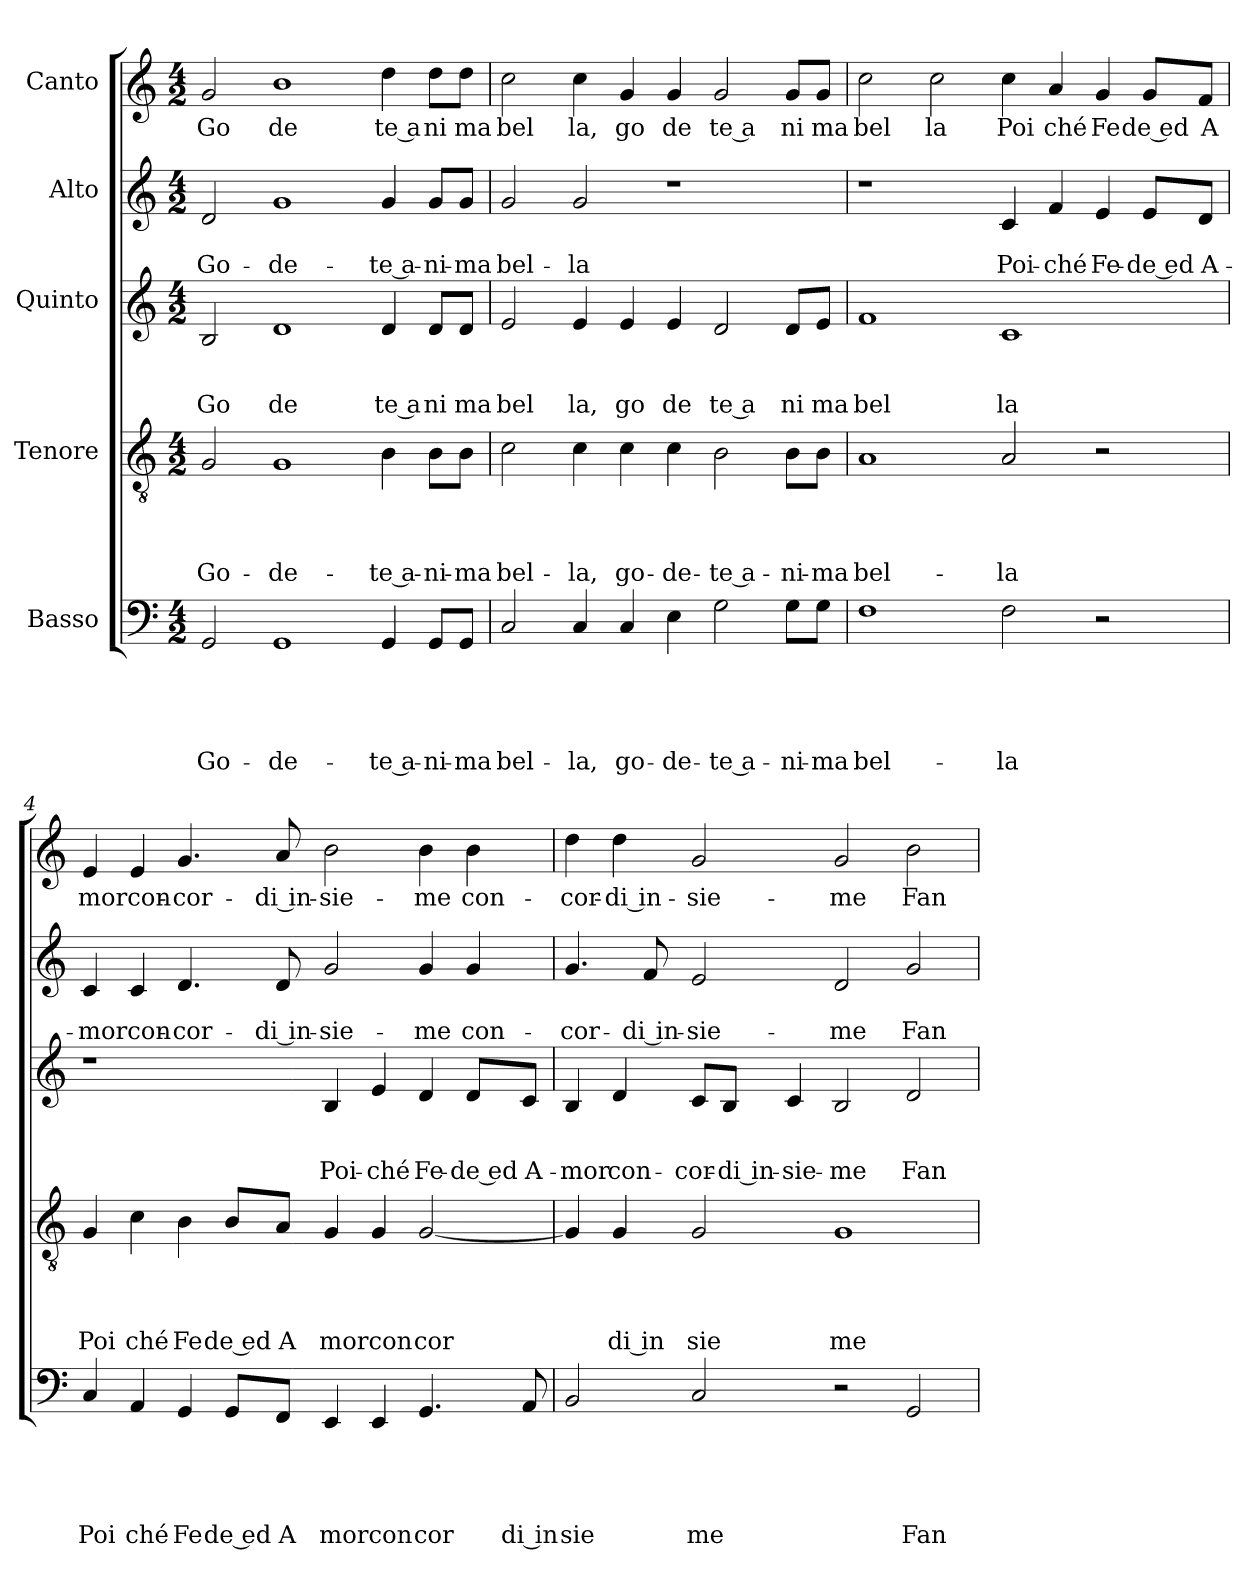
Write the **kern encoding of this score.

**kern	**text	**text	**text	**text	**text	**kern	**text	**text	**text	**text	**kern	**text	**text	**text	**kern	**text	**text	**kern	**text
*part5	*part5	*part5	*part5	*part5	*part5	*part4	*part4	*part4	*part4	*part4	*part3	*part3	*part3	*part3	*part2	*part2	*part2	*part1	*part1
*staff5	*staff5	*staff5	*staff5	*staff5	*staff5	*staff4	*staff4	*staff4	*staff4	*staff4	*staff3	*staff3	*staff3	*staff3	*staff2	*staff2	*staff2	*staff1	*staff1
*I"Basso	*	*	*	*	*	*I"Tenore	*	*	*	*	*I"Quinto	*	*	*	*I"Alto	*	*	*I"Canto	*
*clefF4	*	*	*	*	*	*clefGv2	*	*	*	*	*clefG2	*	*	*	*clefG2	*	*	*clefG2	*
*k[]	*	*	*	*	*	*k[]	*	*	*	*	*k[]	*	*	*	*k[]	*	*	*k[]	*
*C:	*	*	*	*	*	*C:	*	*	*	*	*C:	*	*	*	*C:	*	*	*C:	*
*M4/2	*	*	*	*	*	*M4/2	*	*	*	*	*M4/2	*	*	*	*M4/2	*	*	*M4/2	*
=1	=1	=1	=1	=1	=1	=1	=1	=1	=1	=1	=1	=1	=1	=1	=1	=1	=1	=1	=1
!	!	!	!	!	!LO:LY:b	!	!	!	!	!LO:LY:b	!	!	!	!LO:LY:b	!	!	!LO:LY:b	!	!LO:LY:b
2GG/	.	.	.	.	Go-	2G/	.	.	.	Go-	2B/	.	.	Go	2d/	.	Go-	2g/	Go
!	!	!	!	!	!LO:LY:b	!	!	!	!	!LO:LY:b	!	!	!	!LO:LY:b	!	!	!LO:LY:b	!	!LO:LY:b
1GG	.	.	.	.	-de-	1G	.	.	.	-de-	1d	.	.	de	1g	.	-de-	1b	de
!	!	!	!	!	!LO:LY:b:rj	!	!	!	!	!LO:LY:b:rj	!	!	!	!LO:LY:b:rj	!	!	!LO:LY:b:rj	!	!LO:LY:b:rj
4GG/	.	.	.	.	-te a-	4B\	.	.	.	-te a-	4d/	.	.	te a	4g/	.	-te a-	4dd\	te a
!	!	!	!	!	!LO:LY:b	!	!	!	!	!LO:LY:b	!	!	!	!LO:LY:b	!	!	!LO:LY:b	!	!LO:LY:b
8GG/L	.	.	.	.	-ni-	8B\L	.	.	.	-ni-	8d/L	.	.	ni	8g/L	.	-ni-	8dd\L	ni
!	!	!	!	!	!LO:LY:b	!	!	!	!	!LO:LY:b	!	!	!	!LO:LY:b	!	!	!LO:LY:b	!	!LO:LY:b
8GG/J	.	.	.	.	-ma	8B\J	.	.	.	-ma	8d/J	.	.	ma	8g/J	.	-ma	8dd\J	ma
=2	=2	=2	=2	=2	=2	=2	=2	=2	=2	=2	=2	=2	=2	=2	=2	=2	=2	=2	=2
!	!	!	!	!	!LO:LY:b	!	!	!	!	!LO:LY:b	!	!	!	!LO:LY:b	!	!	!LO:LY:b	!	!LO:LY:b
2C/	.	.	.	.	bel-	2c\	.	.	.	bel-	2e/	.	.	bel	2g/	.	bel-	2cc\	bel
!	!	!	!	!	!LO:LY:b	!	!	!	!	!LO:LY:b	!	!	!	!LO:LY:b	!	!	!LO:LY:b	!	!LO:LY:b
4C/	.	.	.	.	-la,	4c\	.	.	.	-la,	4e/	.	.	la,	2g/	.	-la	4cc\	la,
!	!	!	!	!	!LO:LY:b	!	!	!	!	!LO:LY:b	!	!	!	!LO:LY:b	!	!	!	!	!LO:LY:b
4C/	.	.	.	.	go-	4c\	.	.	.	go-	4e/	.	.	go	.	.	.	4g/	go
!	!	!	!	!	!LO:LY:b	!	!	!	!	!LO:LY:b	!	!	!	!LO:LY:b	!	!	!	!	!LO:LY:b
4E\	.	.	.	.	-de-	4c\	.	.	.	-de-	4e/	.	.	de	1r	.	.	4g/	de
!	!	!	!	!	!LO:LY:b:rj	!	!	!	!	!LO:LY:b:rj	!	!	!	!LO:LY:b:rj	!	!	!	!	!LO:LY:b:rj
2G\	.	.	.	.	-te a-	2B\	.	.	.	-te a-	2d/	.	.	te a	.	.	.	2g/	te a
!	!	!	!	!	!LO:LY:b	!	!	!	!	!LO:LY:b	!	!	!	!LO:LY:b	!	!	!	!	!LO:LY:b
8G\L	.	.	.	.	-ni-	8B\L	.	.	.	-ni-	8d/L	.	.	ni	.	.	.	8g/L	ni
!	!	!	!	!	!LO:LY:b	!	!	!	!	!LO:LY:b	!	!	!	!LO:LY:b	!	!	!	!	!LO:LY:b
8G\J	.	.	.	.	-ma	8B\J	.	.	.	-ma	8e/J	.	.	ma	.	.	.	8g/J	ma
=3	=3	=3	=3	=3	=3	=3	=3	=3	=3	=3	=3	=3	=3	=3	=3	=3	=3	=3	=3
!	!	!	!	!	!LO:LY:b	!	!	!	!	!LO:LY:b	!	!	!	!LO:LY:b	!	!	!	!	!LO:LY:b
1F	.	.	.	.	bel-	1A	.	.	.	bel-	1f	.	.	bel	1r	.	.	2cc\	bel
!	!	!	!	!	!	!	!	!	!	!	!	!	!	!	!	!	!	!	!LO:LY:b
.	.	.	.	.	.	.	.	.	.	.	.	.	.	.	.	.	.	2cc\	la
!	!	!	!	!	!LO:LY:b	!	!	!	!	!LO:LY:b	!	!	!	!LO:LY:b	!	!	!LO:LY:b	!	!LO:LY:b
2F\	.	.	.	.	-la	2A/	.	.	.	-la	1c	.	.	la	4c/	.	Poi-	4cc\	Poi
!	!	!	!	!	!	!	!	!	!	!	!	!	!	!	!	!	!LO:LY:b	!	!LO:LY:b
.	.	.	.	.	.	.	.	.	.	.	.	.	.	.	4f/	.	-ché	4a/	ché
!	!	!	!	!	!	!	!	!	!	!	!	!	!	!	!	!	!LO:LY:b	!	!LO:LY:b
2r	.	.	.	.	.	2r	.	.	.	.	.	.	.	.	4e/	.	Fe-	4g/	Fe
!	!	!	!	!	!	!	!	!	!	!	!	!	!	!	!	!	!LO:LY:b:rj	!	!LO:LY:b:rj
.	.	.	.	.	.	.	.	.	.	.	.	.	.	.	8e/L	.	-de ed	8g/L	de ed
!	!	!	!	!	!	!	!	!	!	!	!	!	!	!	!	!	!LO:LY:b	!	!LO:LY:b
.	.	.	.	.	.	.	.	.	.	.	.	.	.	.	8d/J	.	A-	8f/J	A
!!LO:LB:g=z
=4	=4	=4	=4	=4	=4	=4	=4	=4	=4	=4	=4	=4	=4	=4	=4	=4	=4	=4	=4
!	!	!	!	!	!LO:LY:b	!	!	!	!	!LO:LY:b	!	!	!	!	!	!	!LO:LY:b	!	!LO:LY:b
4C/	.	.	.	.	Poi	4G/	.	.	.	Poi	1r	.	.	.	4c/	.	-morcon-	4e/	morcon-
!	!	!	!	!	!LO:LY:b	!	!	!	!	!LO:LY:b	!	!	!	!	!	!	!	!	!
4AA/	.	.	.	.	ché	4c\	.	.	.	ché	.	.	.	.	4c/	.	.	4e/	.
!	!	!	!	!	!LO:LY:b	!	!	!	!	!LO:LY:b	!	!	!	!	!	!	!LO:LY:b	!	!LO:LY:b
4GG/	.	.	.	.	Fe	4B\	.	.	.	Fe	.	.	.	.	4.d/	.	-cor-	4.g/	-cor-
!	!	!	!	!	!LO:LY:b:rj	!	!	!	!	!LO:LY:b:rj	!	!	!	!	!	!	!	!	!
8GG/L	.	.	.	.	de ed	8B/L	.	.	.	de ed	.	.	.	.	.	.	.	.	.
!	!	!	!	!	!LO:LY:b	!	!	!	!	!LO:LY:b	!	!	!	!	!	!	!LO:LY:b:rj	!	!LO:LY:b:rj
8FF/J	.	.	.	.	A	8A/J	.	.	.	A	.	.	.	.	8d/	.	-di in-	8a/	-di in-
!	!	!	!	!	!LO:LY:b	!	!	!	!	!LO:LY:b	!	!	!	!LO:LY:b	!	!	!LO:LY:b	!	!LO:LY:b
4EE/	.	.	.	.	morcon	4G/	.	.	.	morcon	4B/	.	.	Poi-	2g/	.	-sie-	2b\	-sie-
!	!	!	!	!	!	!	!	!	!	!	!	!	!	!LO:LY:b	!	!	!	!	!
4EE/	.	.	.	.	.	4G/	.	.	.	.	4e/	.	.	-ché	.	.	.	.	.
!	!	!	!	!	!LO:LY:b	!	!	!	!	!LO:LY:b	!	!	!	!LO:LY:b	!	!	!LO:LY:b	!	!LO:LY:b
4.GG/	.	.	.	.	cor	[<2G/	.	.	.	cor	4d/	.	.	Fe-	4g/	.	-me	4b\	-me
!	!	!	!	!	!	!	!	!	!	!	!	!	!	!LO:LY:b:rj	!	!	!LO:LY:b	!	!LO:LY:b
.	.	.	.	.	.	.	.	.	.	.	8d/L	.	.	-de ed	4g/	.	con-	4b\	con-
!	!	!	!	!	!LO:LY:b:rj	!	!	!	!	!	!	!	!	!LO:LY:b	!	!	!	!	!
8AA/	.	.	.	.	di in	.	.	.	.	.	8c/J	.	.	A-	.	.	.	.	.
=5	=5	=5	=5	=5	=5	=5	=5	=5	=5	=5	=5	=5	=5	=5	=5	=5	=5	=5	=5
!	!	!	!	!	!LO:LY:b	!	!	!	!	!	!	!	!	!LO:LY:b	!	!	!LO:LY:b	!	!LO:LY:b
2BB/	.	.	.	.	sie	4G/]	.	.	.	.	4B/	.	.	-mor	4.g/	.	-cor-	4dd\	-cor-
!	!	!	!	!	!	!	!	!	!	!LO:LY:b:rj	!	!	!	!LO:LY:b	!	!	!	!	!LO:LY:b:rj
.	.	.	.	.	.	4G/	.	.	.	di in	4d/	.	.	con-	.	.	.	4dd\	-di in-
!	!	!	!	!	!	!	!	!	!	!	!	!	!	!	!	!	!LO:LY:b:rj	!	!
.	.	.	.	.	.	.	.	.	.	.	.	.	.	.	8f/	.	-di in-	.	.
!	!	!	!	!	!LO:LY:b	!	!	!	!	!LO:LY:b	!	!	!	!LO:LY:b	!	!	!LO:LY:b	!	!LO:LY:b
2C/	.	.	.	.	me	2G/	.	.	.	sie	8c/L	.	.	-cor-	2e/	.	-sie-	2g/	-sie-
!	!	!	!	!	!	!	!	!	!	!	!	!	!	!LO:LY:b:rj	!	!	!	!	!
.	.	.	.	.	.	.	.	.	.	.	8B/J	.	.	-di in-	.	.	.	.	.
!	!	!	!	!	!	!	!	!	!	!	!	!	!	!LO:LY:b	!	!	!	!	!
.	.	.	.	.	.	.	.	.	.	.	4c/	.	.	-sie-	.	.	.	.	.
!	!	!	!	!	!	!	!	!	!	!LO:LY:b	!	!	!	!LO:LY:b	!	!	!LO:LY:b	!	!LO:LY:b
2r	.	.	.	.	.	1G	.	.	.	me	2B/	.	.	-me	2d/	.	-me	2g/	-me
!	!	!	!	!	!LO:LY:b	!	!	!	!	!	!	!	!	!LO:LY:b	!	!	!LO:LY:b	!	!LO:LY:b
2GG/	.	.	.	.	Fan	.	.	.	.	.	2d/	.	.	Fan	2g/	.	Fan	2b\	Fan
=	=	=	=	=	=	=	=	=	=	=	=	=	=	=	=	=	=	=	=
*-	*-	*-	*-	*-	*-	*-	*-	*-	*-	*-	*-	*-	*-	*-	*-	*-	*-	*-	*-
